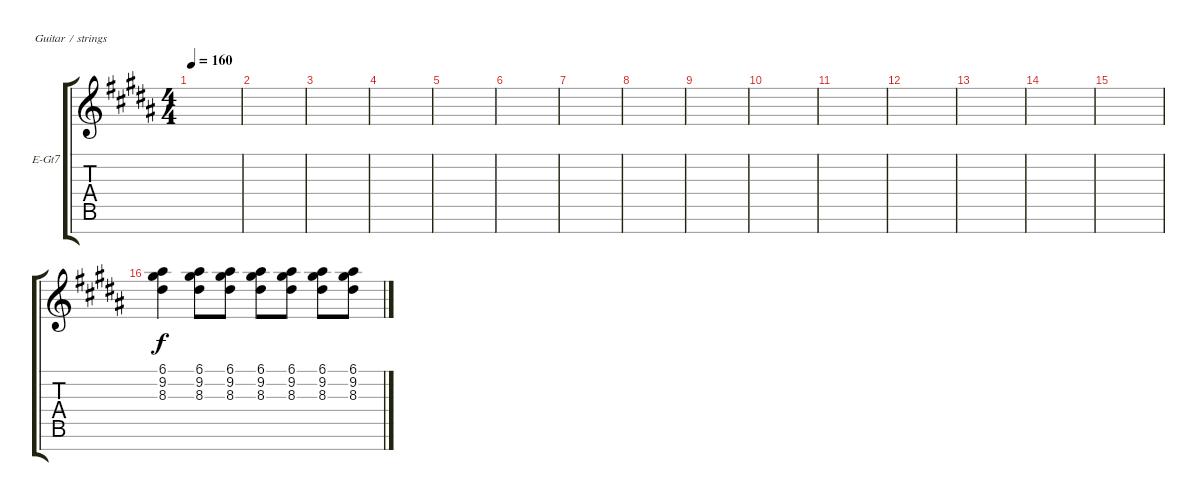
\defaultSystemsLayout 4
\bracketExtendMode groupsimilarinstruments
\firstSystemTrackNameOrientation horizontal
\otherSystemsTrackNameOrientation horizontal
\track ("Chords" "E-Gt7") {instrument distortionguitar}
\staff {score tabs}
\tuning (E4 B3 G3 D3 A2 E2 B1)
\ts (4 4)
\tempo 160
\clef g2
\scale
0.333333
\ks b
|
\scale
0.333333 |
\scale
0.333333 |
\scale
0.333333 |
\scale
0.333333 |
\scale
0.333333 |
\scale
0.333333 |
\scale
0.333333 |
\scale
0.333333 |
\scale
0.333333 |
\scale
0.333333 |
\scale
0.333333 |
\scale
0.333333 |
\scale
0.333333 |
\scale
0.333333 |
\scale
0.333333 (6.1 9.2 8.3).4{dy f} (6.1 9.2 8.3).8 (6.1 9.2 8.3).8 (6.1 9.2 8.3).8 (6.1 9.2 8.3).8 (8.3 9.2 6.1).8 (8.3 9.2 6.1).8
